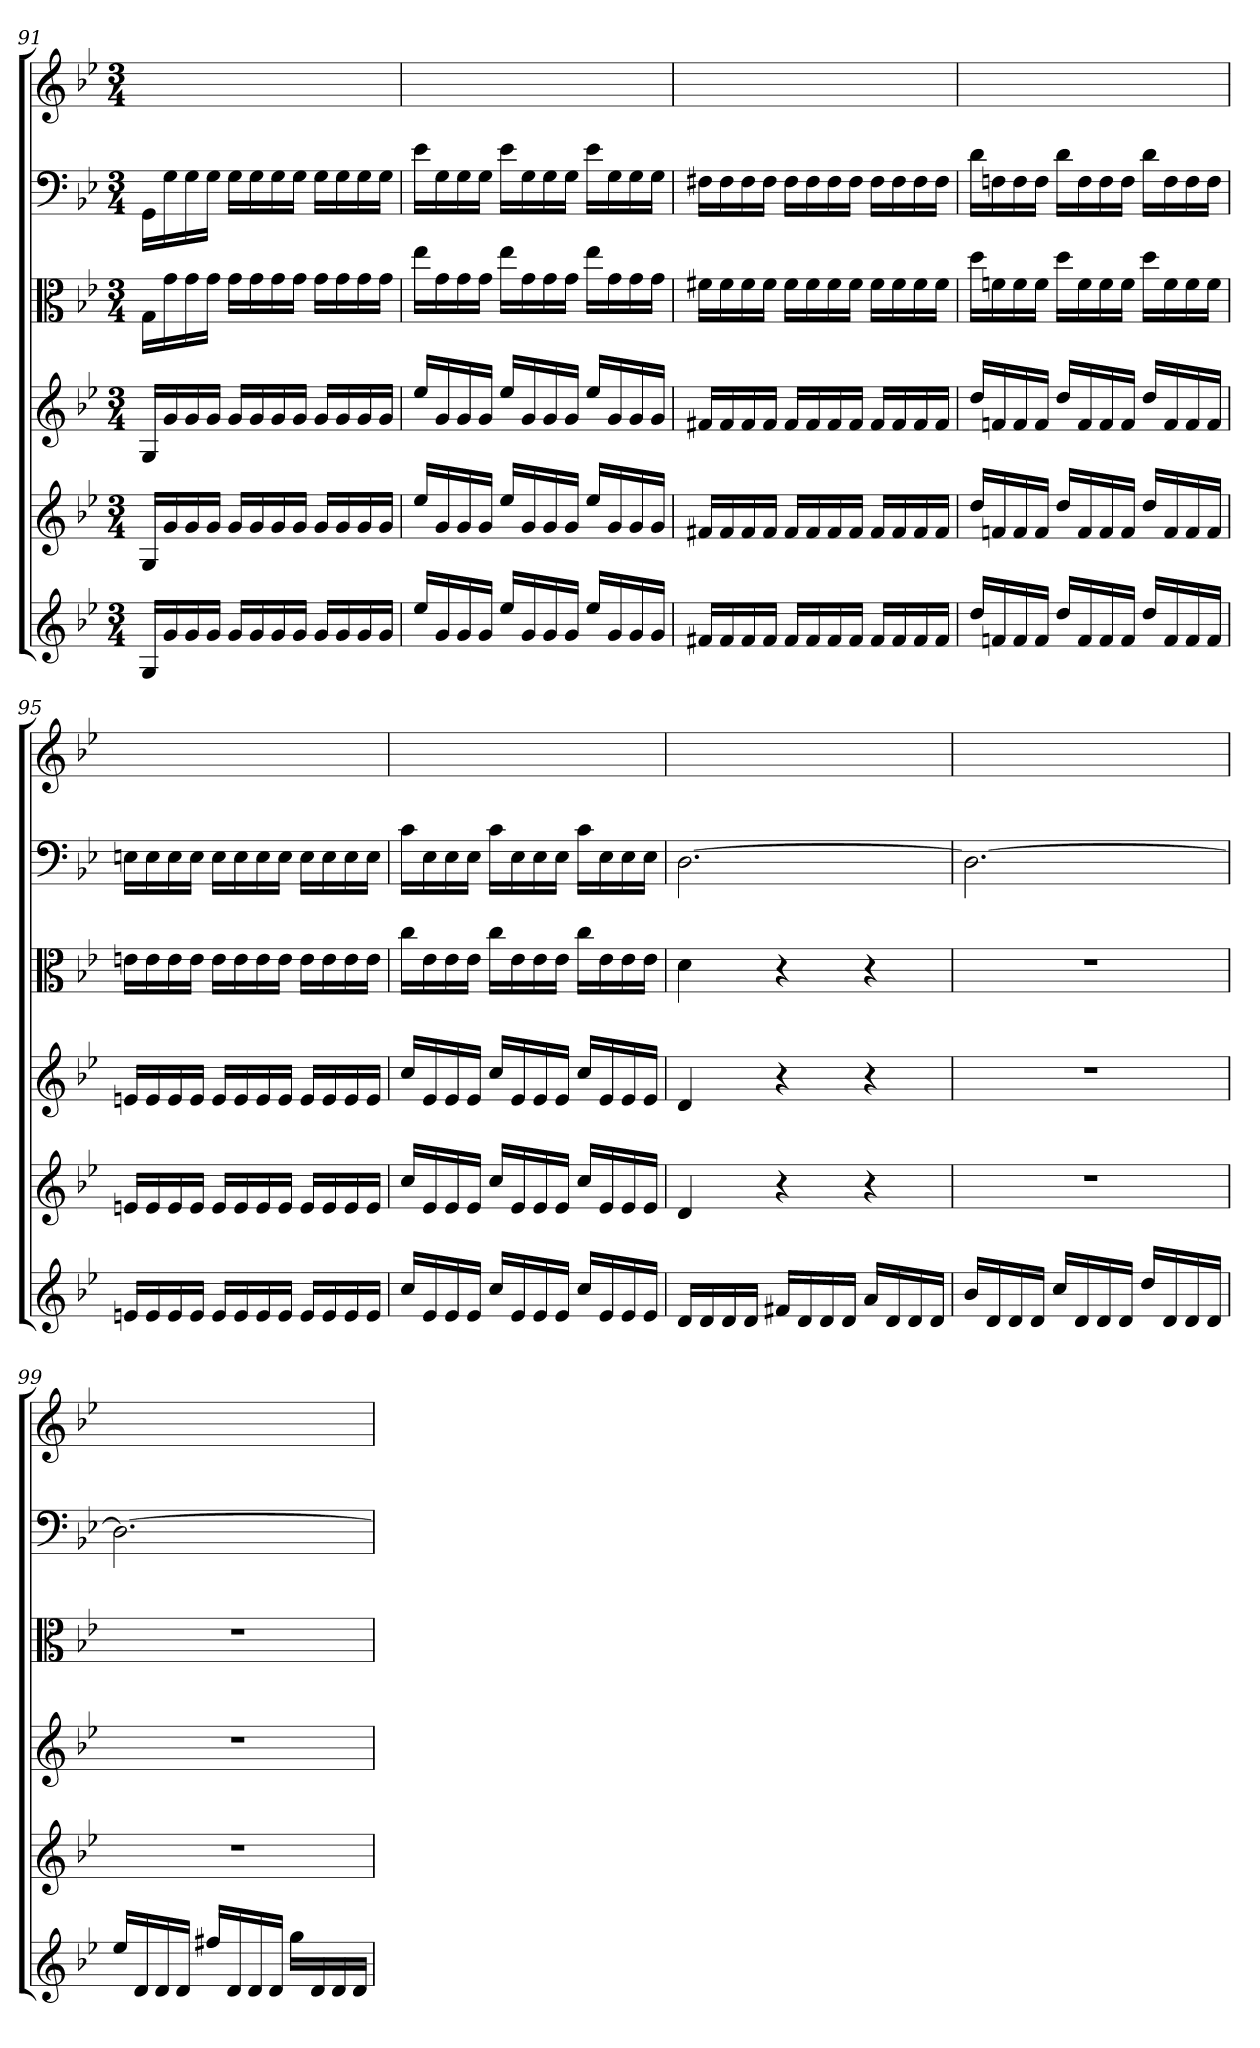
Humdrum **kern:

**kern	**kern	**kern	**kern	**kern	**kern
*part6	*part5	*part4	*part3	*part2	*part1
*staff6	*staff5	*staff4	*staff3	*staff2	*staff1
*clefG2	*clefG2	*clefG2	*clefC3	*clefF4	*clefG2
*k[b-e-]	*k[b-e-]	*k[b-e-]	*k[b-e-]	*k[b-e-]	*k[b-e-]
*g:	*g:	*g:	*g:	*g:	*g:
*M3/4	*M3/4	*M3/4	*M3/4	*M3/4	*M3/4
=91	=91	=91	=91	=91	=91
16G/LL	16G/LL	16G/LL	16G\LL	16GG\LL	2.ryy
16g/	16g/	16g/	16g\	16G\	.
16g/	16g/	16g/	16g\	16G\	.
16g/JJ	16g/JJ	16g/JJ	16g\JJ	16G\JJ	.
16g/LL	16g/LL	16g/LL	16g\LL	16G\LL	.
16g/	16g/	16g/	16g\	16G\	.
16g/	16g/	16g/	16g\	16G\	.
16g/JJ	16g/JJ	16g/JJ	16g\JJ	16G\JJ	.
16g/LL	16g/LL	16g/LL	16g\LL	16G\LL	.
16g/	16g/	16g/	16g\	16G\	.
16g/	16g/	16g/	16g\	16G\	.
16g/JJ	16g/JJ	16g/JJ	16g\JJ	16G\JJ	.
=92	=92	=92	=92	=92	=92
16ee-/LL	16ee-/LL	16ee-/LL	16ee-\LL	16e-\LL	2.ryy
16g/	16g/	16g/	16g\	16G\	.
16g/	16g/	16g/	16g\	16G\	.
16g/JJ	16g/JJ	16g/JJ	16g\JJ	16G\JJ	.
16ee-/LL	16ee-/LL	16ee-/LL	16ee-\LL	16e-\LL	.
16g/	16g/	16g/	16g\	16G\	.
16g/	16g/	16g/	16g\	16G\	.
16g/JJ	16g/JJ	16g/JJ	16g\JJ	16G\JJ	.
16ee-/LL	16ee-/LL	16ee-/LL	16ee-\LL	16e-\LL	.
16g/	16g/	16g/	16g\	16G\	.
16g/	16g/	16g/	16g\	16G\	.
16g/JJ	16g/JJ	16g/JJ	16g\JJ	16G\JJ	.
=93	=93	=93	=93	=93	=93
16f#X/LL	16f#X/LL	16f#X/LL	16f#X\LL	16F#X\LL	2.ryy
16f#/	16f#/	16f#/	16f#\	16F#\	.
16f#/	16f#/	16f#/	16f#\	16F#\	.
16f#/JJ	16f#/JJ	16f#/JJ	16f#\JJ	16F#\JJ	.
16f#/LL	16f#/LL	16f#/LL	16f#\LL	16F#\LL	.
16f#/	16f#/	16f#/	16f#\	16F#\	.
16f#/	16f#/	16f#/	16f#\	16F#\	.
16f#/JJ	16f#/JJ	16f#/JJ	16f#\JJ	16F#\JJ	.
16f#/LL	16f#/LL	16f#/LL	16f#\LL	16F#\LL	.
16f#/	16f#/	16f#/	16f#\	16F#\	.
16f#/	16f#/	16f#/	16f#\	16F#\	.
16f#/JJ	16f#/JJ	16f#/JJ	16f#\JJ	16F#\JJ	.
=94	=94	=94	=94	=94	=94
16dd/LL	16dd/LL	16dd/LL	16dd\LL	16d\LL	2.ryy
16fn/	16fn/	16fn/	16fn\	16Fn\	.
16f/	16f/	16f/	16f\	16F\	.
16f/JJ	16f/JJ	16f/JJ	16f\JJ	16F\JJ	.
16dd/LL	16dd/LL	16dd/LL	16dd\LL	16d\LL	.
16f/	16f/	16f/	16f\	16F\	.
16f/	16f/	16f/	16f\	16F\	.
16f/JJ	16f/JJ	16f/JJ	16f\JJ	16F\JJ	.
16dd/LL	16dd/LL	16dd/LL	16dd\LL	16d\LL	.
16f/	16f/	16f/	16f\	16F\	.
16f/	16f/	16f/	16f\	16F\	.
16f/JJ	16f/JJ	16f/JJ	16f\JJ	16F\JJ	.
=95	=95	=95	=95	=95	=95
16en/LL	16en/LL	16en/LL	16en\LL	16En\LL	2.ryy
16e/	16e/	16e/	16e\	16E\	.
16e/	16e/	16e/	16e\	16E\	.
16e/JJ	16e/JJ	16e/JJ	16e\JJ	16E\JJ	.
16e/LL	16e/LL	16e/LL	16e\LL	16E\LL	.
16e/	16e/	16e/	16e\	16E\	.
16e/	16e/	16e/	16e\	16E\	.
16e/JJ	16e/JJ	16e/JJ	16e\JJ	16E\JJ	.
16e/LL	16e/LL	16e/LL	16e\LL	16E\LL	.
16e/	16e/	16e/	16e\	16E\	.
16e/	16e/	16e/	16e\	16E\	.
16e/JJ	16e/JJ	16e/JJ	16e\JJ	16E\JJ	.
=96	=96	=96	=96	=96	=96
16cc/LL	16cc/LL	16cc/LL	16cc\LL	16c\LL	2.ryy
16e-/	16e-/	16e-/	16e-\	16E-\	.
16e-/	16e-/	16e-/	16e-\	16E-\	.
16e-/JJ	16e-/JJ	16e-/JJ	16e-\JJ	16E-\JJ	.
16cc/LL	16cc/LL	16cc/LL	16cc\LL	16c\LL	.
16e-/	16e-/	16e-/	16e-\	16E-\	.
16e-/	16e-/	16e-/	16e-\	16E-\	.
16e-/JJ	16e-/JJ	16e-/JJ	16e-\JJ	16E-\JJ	.
16cc/LL	16cc/LL	16cc/LL	16cc\LL	16c\LL	.
16e-/	16e-/	16e-/	16e-\	16E-\	.
16e-/	16e-/	16e-/	16e-\	16E-\	.
16e-/JJ	16e-/JJ	16e-/JJ	16e-\JJ	16E-\JJ	.
=97	=97	=97	=97	=97	=97
16d/LL	4d/	4d/	4d\	[2.D\	2.ryy
16d/	.	.	.	.	.
16d/	.	.	.	.	.
16d/JJ	.	.	.	.	.
16f#X/LL	4r	4r	4r	.	.
16d/	.	.	.	.	.
16d/	.	.	.	.	.
16d/JJ	.	.	.	.	.
16a/LL	4r	4r	4r	.	.
16d/	.	.	.	.	.
16d/	.	.	.	.	.
16d/JJ	.	.	.	.	.
=98	=98	=98	=98	=98	=98
16b-/LL	2.r	2.r	2.r	2.D\_	2.ryy
16d/	.	.	.	.	.
16d/	.	.	.	.	.
16d/JJ	.	.	.	.	.
16cc/LL	.	.	.	.	.
16d/	.	.	.	.	.
16d/	.	.	.	.	.
16d/JJ	.	.	.	.	.
16dd/LL	.	.	.	.	.
16d/	.	.	.	.	.
16d/	.	.	.	.	.
16d/JJ	.	.	.	.	.
=99	=99	=99	=99	=99	=99
16ee-\LL	2.r	2.r	2.r	2.D\_	2.ryy
16d/	.	.	.	.	.
16d/	.	.	.	.	.
16d/JJ	.	.	.	.	.
16ff#X\LL	.	.	.	.	.
16d/	.	.	.	.	.
16d/	.	.	.	.	.
16d/JJ	.	.	.	.	.
16gg\LL	.	.	.	.	.
16d/	.	.	.	.	.
16d/	.	.	.	.	.
16d/JJ	.	.	.	.	.
=	=	=	=	=	=
*-	*-	*-	*-	*-	*-
